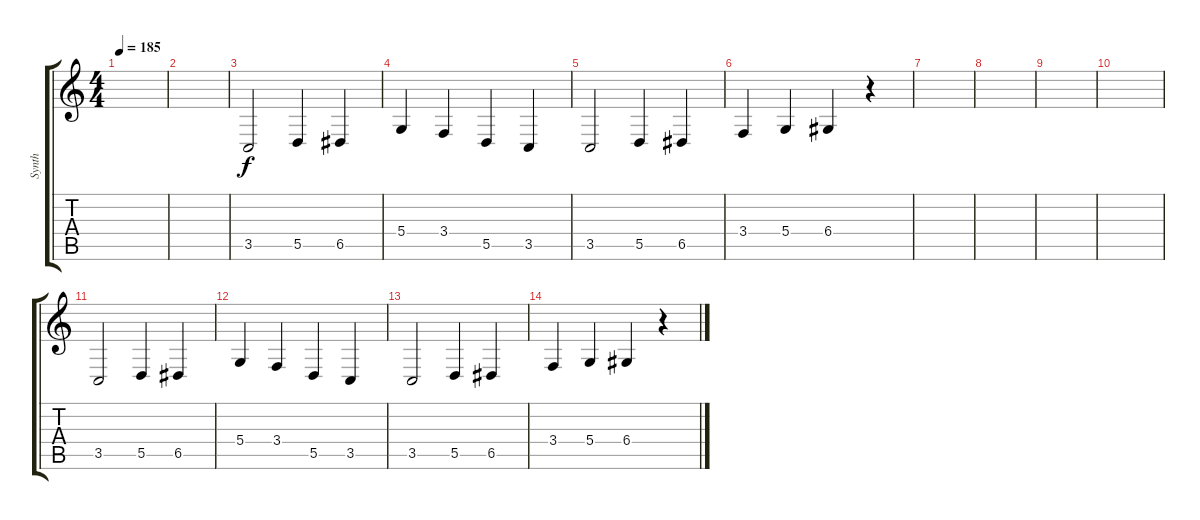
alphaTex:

\track ("Synth" "Synth") {instrument lead2sawtooth}
\staff {score tabs}
\tuning (E4 B3 G3 D3 A2 E2) {hide}
\ts (4 4)
\tempo 185
\clef g2
\ks c
|
|
3.5.2 5.5.4 6.5.4 |
5.4.4 3.4.4 5.5.4 3.5.4 |
3.5.2 5.5.4 6.5.4 |
3.4.4 5.4.4 6.4.4 r.4 |
|
|
|
|
3.5.2 5.5.4 6.5.4 |
5.4.4 3.4.4 5.5.4 3.5.4 |
3.5.2 5.5.4 6.5.4 |
3.4.4 5.4.4 6.4.4 r.4
